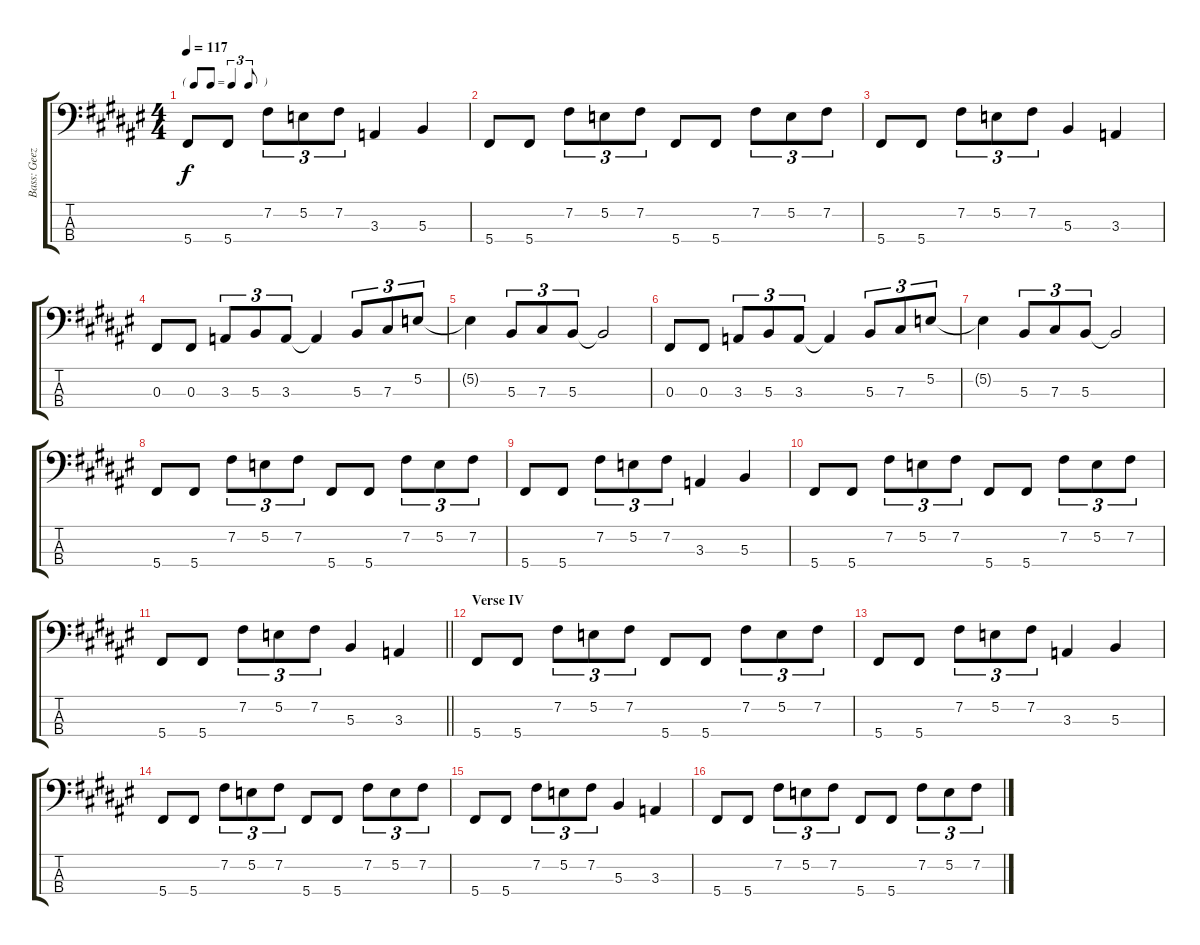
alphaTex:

\track ("Bass: Geezer" "Bass: Geez") {instrument electricbassfinger}
\staff {score tabs}
\tuning (E2 B1 Gb1 Db1) {hide}
\ts (4 4)
\tf triplet8th
\tempo 117
\clef f4
\ks f#
5.4.8{dy f} 5.4.8 7.2.8{tu (3 2)} 5.2.8{tu (3 2)} 7.2.8{tu (3 2)} 3.3.4 5.3.4 |
5.4.8 5.4.8 7.2.8{tu (3 2)} 5.2.8{tu (3 2)} 7.2.8{tu (3 2)} 5.4.8 5.4.8 7.2.8{tu (3 2)} 5.2.8{tu (3 2)} 7.2.8{tu (3 2)} |
5.4.8 5.4.8 7.2.8{tu (3 2)} 5.2.8{tu (3 2)} 7.2.8{tu (3 2)} 5.3.4 3.3.4 |
0.3.8 0.3.8 3.3.8{tu (3 2)} 5.3.8{tu (3 2)} 3.3.8{tu (3 2)} 3.3{t}.4 5.3.8{tu (3 2)} 7.3.8{tu (3 2)} 5.2.8{tu (3 2)} |
5.2{t}.4 5.3.8{tu (3 2)} 7.3.8{tu (3 2)} 5.3.8{tu (3 2)} 5.3{t}.2 |
0.3.8 0.3.8 3.3.8{tu (3 2)} 5.3.8{tu (3 2)} 3.3.8{tu (3 2)} 3.3{t}.4 5.3.8{tu (3 2)} 7.3.8{tu (3 2)} 5.2.8{tu (3 2)} |
5.2{t}.4 5.3.8{tu (3 2)} 7.3.8{tu (3 2)} 5.3.8{tu (3 2)} 5.3{t}.2 |
5.4.8 5.4.8 7.2.8{tu (3 2)} 5.2.8{tu (3 2)} 7.2.8{tu (3 2)} 5.4.8 5.4.8 7.2.8{tu (3 2)} 5.2.8{tu (3 2)} 7.2.8{tu (3 2)} |
5.4.8 5.4.8 7.2.8{tu (3 2)} 5.2.8{tu (3 2)} 7.2.8{tu (3 2)} 3.3.4 5.3.4 |
5.4.8 5.4.8 7.2.8{tu (3 2)} 5.2.8{tu (3 2)} 7.2.8{tu (3 2)} 5.4.8 5.4.8 7.2.8{tu (3 2)} 5.2.8{tu (3 2)} 7.2.8{tu (3 2)} |
\barLineRight lightlight
5.4.8 5.4.8 7.2.8{tu (3 2)} 5.2.8{tu (3 2)} 7.2.8{tu (3 2)} 5.3.4 3.3.4 |
\section ("" "Verse IV")
5.4.8 5.4.8 7.2.8{tu (3 2)} 5.2.8{tu (3 2)} 7.2.8{tu (3 2)} 5.4.8 5.4.8 7.2.8{tu (3 2)} 5.2.8{tu (3 2)} 7.2.8{tu (3 2)} |
5.4.8 5.4.8 7.2.8{tu (3 2)} 5.2.8{tu (3 2)} 7.2.8{tu (3 2)} 3.3.4 5.3.4 |
5.4.8 5.4.8 7.2.8{tu (3 2)} 5.2.8{tu (3 2)} 7.2.8{tu (3 2)} 5.4.8 5.4.8 7.2.8{tu (3 2)} 5.2.8{tu (3 2)} 7.2.8{tu (3 2)} |
5.4.8 5.4.8 7.2.8{tu (3 2)} 5.2.8{tu (3 2)} 7.2.8{tu (3 2)} 5.3.4 3.3.4 |
5.4.8 5.4.8 7.2.8{tu (3 2)} 5.2.8{tu (3 2)} 7.2.8{tu (3 2)} 5.4.8 5.4.8 7.2.8{tu (3 2)} 5.2.8{tu (3 2)} 7.2.8{tu (3 2)}
